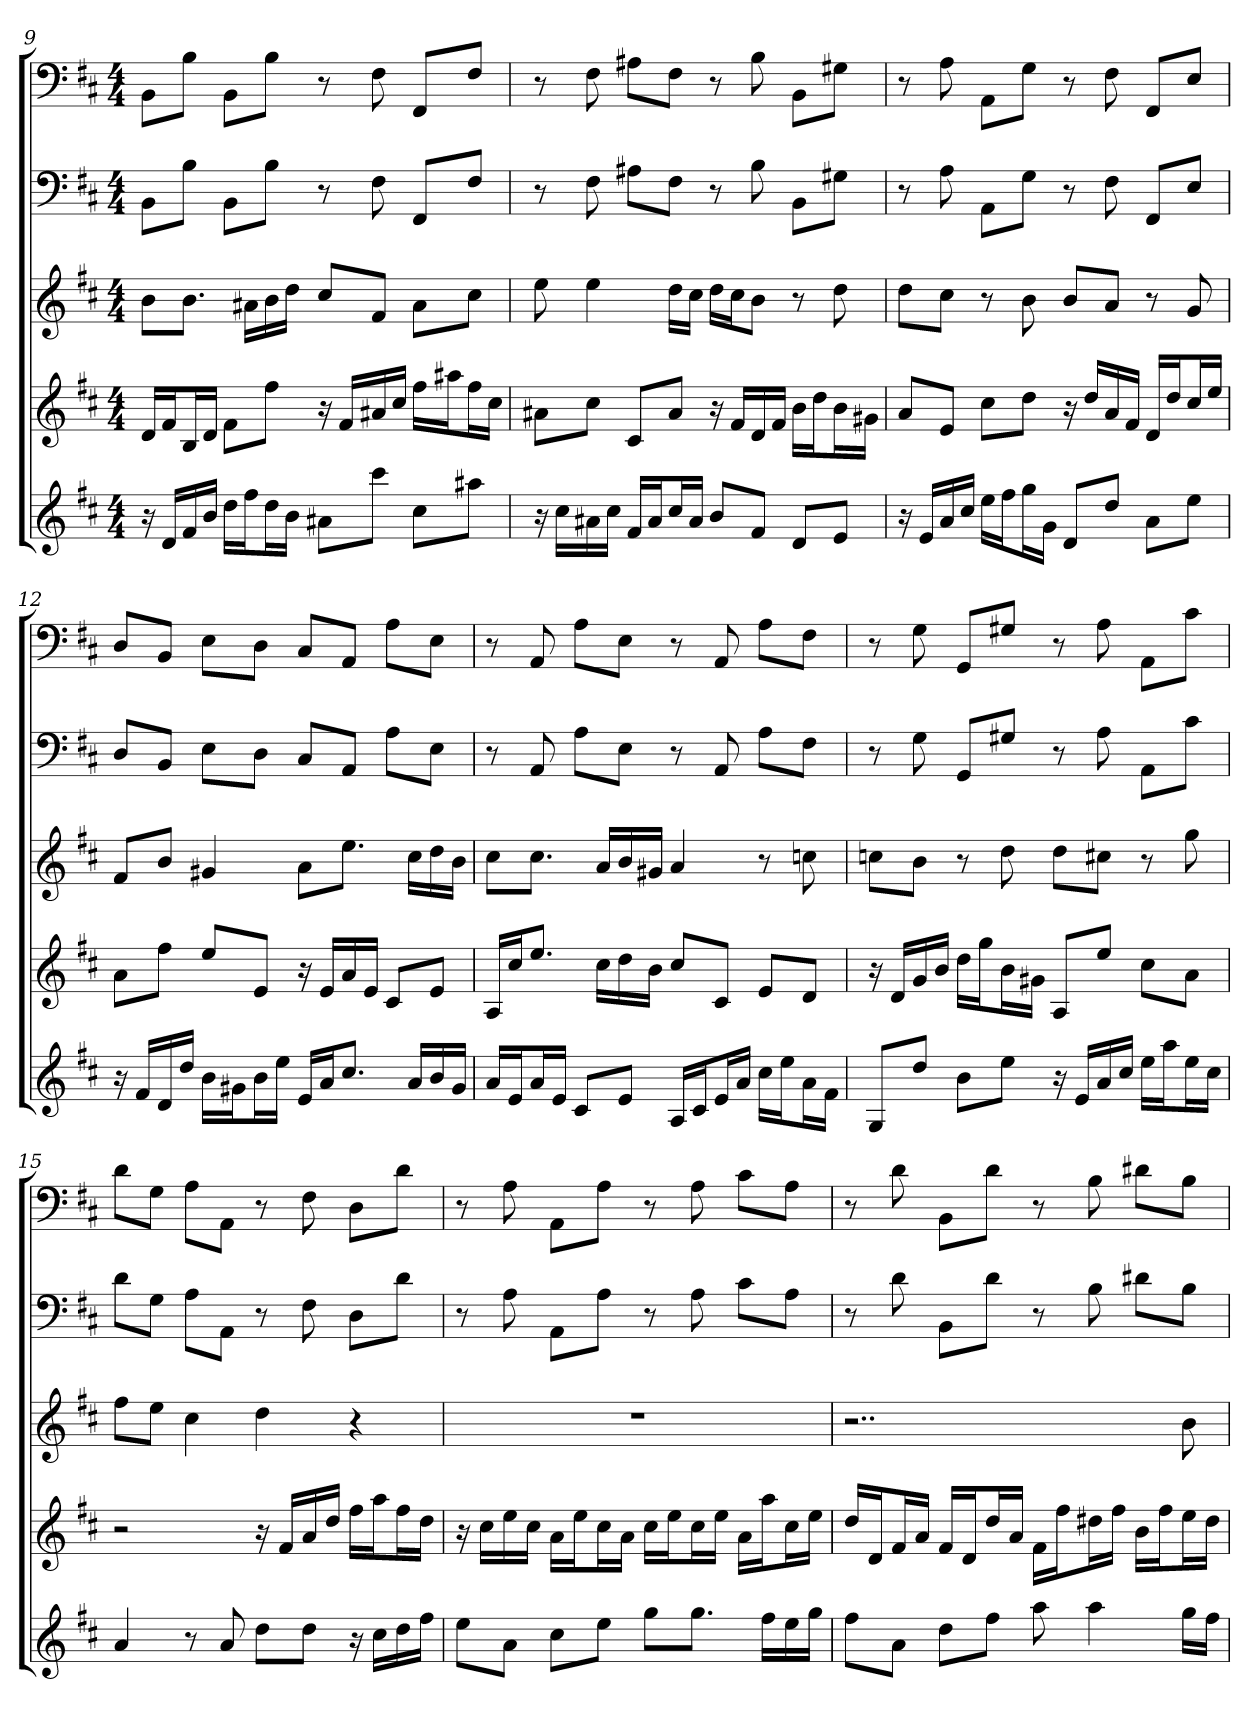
**kern	**kern	**kern	**kern	**kern
*part5	*part4	*part3	*part2	*part1
*staff5	*staff4	*staff3	*staff2	*staff1
*	*	*	*clefF4	*clefF4
*k[f#c#]	*k[f#c#]	*k[f#c#]	*k[f#c#]	*k[f#c#]
*b:	*b:	*b:	*b:	*b:
*M4/4	*M4/4	*M4/4	*M4/4	*M4/4
=9	=9	=9	=9	=9
16r	16dLL	8bL	8BB\L	8BB\L
16dLL	16f#J	.	.	.
16f#	16BL	8.bJ	8B\J	8B\J
16bJJ	16dJJ	.	.	.
16ddLL	8f#L	.	8BB\L	8BB\L
16ff#J	.	16a#XLL	.	.
16ddL	8ff#J	16b	8B\J	8B\J
16bJJ	.	16ddJJ	.	.
8a#XL	16r	8cc#L	8r	8r
.	16f#LL	.	.	.
8ccc#J	16a#X	8f#J	8F#	8F#
.	16cc#JJ	.	.	.
8cc#L	16ff#LL	8a#L	8FF#/L	8FF#/L
.	16aa#XJ	.	.	.
8aa#XJ	16ff#L	8cc#J	8F#/J	8F#/J
.	16cc#JJ	.	.	.
=10	=10	=10	=10	=10
16r	8a#XL	8ee	8r	8r
16cc#LL	.	.	.	.
16a#X	8cc#J	4ee	8F#	8F#
16cc#JJ	.	.	.	.
16f#LL	8c#L	.	8A#X\L	8A#X\L
16a#J	.	.	.	.
16cc#L	8a#J	16ddLL	8F#\J	8F#\J
16a#JJ	.	16cc#JJ	.	.
8bL	16r	16ddLL	8r	8r
.	16f#LL	16cc#J	.	.
8f#J	16d	8bJ	8B	8B
.	16f#JJ	.	.	.
8dL	16bLL	8r	8BB\L	8BB\L
.	16ddJ	.	.	.
8eJ	16bL	8dd	8G#X\J	8G#X\J
.	16g#XJJ	.	.	.
=11	=11	=11	=11	=11
16r	8aL	8ddL	8r	8r
16eLL	.	.	.	.
16a	8eJ	8cc#J	8A	8A
16cc#JJ	.	.	.	.
16eeLL	8cc#L	8r	8AA\L	8AA\L
16ff#J	.	.	.	.
16ggL	8ddJ	8b	8G\J	8G\J
16gJJ	.	.	.	.
8dL	16r	8bL	8r	8r
.	16ddLL	.	.	.
8ddJ	16a	8aJ	8F#	8F#
.	16f#JJ	.	.	.
8aL	16dLL	8r	8FF#/L	8FF#/L
.	16ddJ	.	.	.
8eeJ	16cc#L	8g	8E/J	8E/J
.	16eeJJ	.	.	.
=12	=12	=12	=12	=12
16r	8aL	8f#L	8D/L	8D/L
16f#LL	.	.	.	.
16d	8ff#J	8bJ	8BB/J	8BB/J
16ddJJ	.	.	.	.
16bLL	8eeL	4g#X	8E\L	8E\L
16g#XJ	.	.	.	.
16bL	8eJ	.	8D\J	8D\J
16eeJJ	.	.	.	.
16eLL	16r	8aL	8C#/L	8C#/L
16aJ	16eLL	.	.	.
8.cc#J	16a	8.eeJ	8AA/J	8AA/J
.	16eJJ	.	.	.
.	8c#L	.	8A\L	8A\L
16aLL	.	16cc#LL	.	.
16b	8eJ	16dd	8E\J	8E\J
16g#JJ	.	16bJJ	.	.
=13	=13	=13	=13	=13
16aLL	16ALL	8cc#L	8r	8r
16eJ	16cc#J	.	.	.
16aL	8.eeJ	8.cc#J	8AA	8AA
16eJJ	.	.	.	.
8c#L	.	.	8A\L	8A\L
.	16cc#LL	16aLL	.	.
8eJ	16dd	16b	8E\J	8E\J
.	16bJJ	16g#XJJ	.	.
16ALL	8cc#L	4a	8r	8r
16c#J	.	.	.	.
16eL	8c#J	.	8AA	8AA
16aJJ	.	.	.	.
16cc#LL	8eL	8r	8A\L	8A\L
16eeJ	.	.	.	.
16aL	8dJ	8ccn	8F#\J	8F#\J
16f#JJ	.	.	.	.
=14	=14	=14	=14	=14
8GL	16r	8ccnL	8r	8r
.	16dLL	.	.	.
8ddJ	16g	8bJ	8G	8G
.	16bJJ	.	.	.
8bL	16ddLL	8r	8GG/L	8GG/L
.	16ggJ	.	.	.
8eeJ	16bL	8dd	8G#X/J	8G#X/J
.	16g#XJJ	.	.	.
16r	8AL	8ddL	8r	8r
16eLL	.	.	.	.
16a	8eeJ	8cc#XJ	8A	8A
16cc#JJ	.	.	.	.
16eeLL	8cc#L	8r	8AA\L	8AA\L
16aaJ	.	.	.	.
16eeL	8aJ	8gg	8c#\J	8c#\J
16cc#JJ	.	.	.	.
=15	=15	=15	=15	=15
4a	2r	8ff#L	8d\L	8d\L
.	.	8eeJ	8G\J	8G\J
8r	.	4cc#	8A\L	8A\L
8a	.	.	8AA\J	8AA\J
8ddL	16r	4dd	8r	8r
.	16f#LL	.	.	.
8ddJ	16a	.	8F#	8F#
.	16ddJJ	.	.	.
16r	16ff#LL	4r	8D\L	8D\L
16cc#LL	16aaJ	.	.	.
16dd	16ff#L	.	8d\J	8d\J
16ff#JJ	16ddJJ	.	.	.
=16	=16	=16	=16	=16
8eeL	16r	1r	8r	8r
.	16cc#LL	.	.	.
8aJ	16ee	.	8A	8A
.	16cc#JJ	.	.	.
8cc#L	16aLL	.	8AA\L	8AA\L
.	16eeJ	.	.	.
8eeJ	16cc#L	.	8A\J	8A\J
.	16aJJ	.	.	.
8ggL	16cc#LL	.	8r	8r
.	16eeJ	.	.	.
8.ggJ	16cc#L	.	8A	8A
.	16eeJJ	.	.	.
.	16aLL	.	8c#\L	8c#\L
16ff#LL	16aaJ	.	.	.
16ee	16cc#L	.	8A\J	8A\J
16ggJJ	16eeJJ	.	.	.
=17	=17	=17	=17	=17
8ff#L	16ddLL	2..r	8r	8r
.	16dJ	.	.	.
8aJ	16f#L	.	8d	8d
.	16aJJ	.	.	.
8ddL	16f#LL	.	8BB\L	8BB\L
.	16dJ	.	.	.
8ff#J	16ddL	.	8d\J	8d\J
.	16aJJ	.	.	.
8aa	16f#LL	.	8r	8r
.	16ff#J	.	.	.
4aa	16dd#XL	.	8B	8B
.	16ff#JJ	.	.	.
.	16bLL	.	8d#X\L	8d#X\L
.	16ff#J	.	.	.
16ggLL	16eeL	8b	8B\J	8B\J
16ff#JJ	16dd#JJ	.	.	.
=	=	=	=	=
*-	*-	*-	*-	*-
